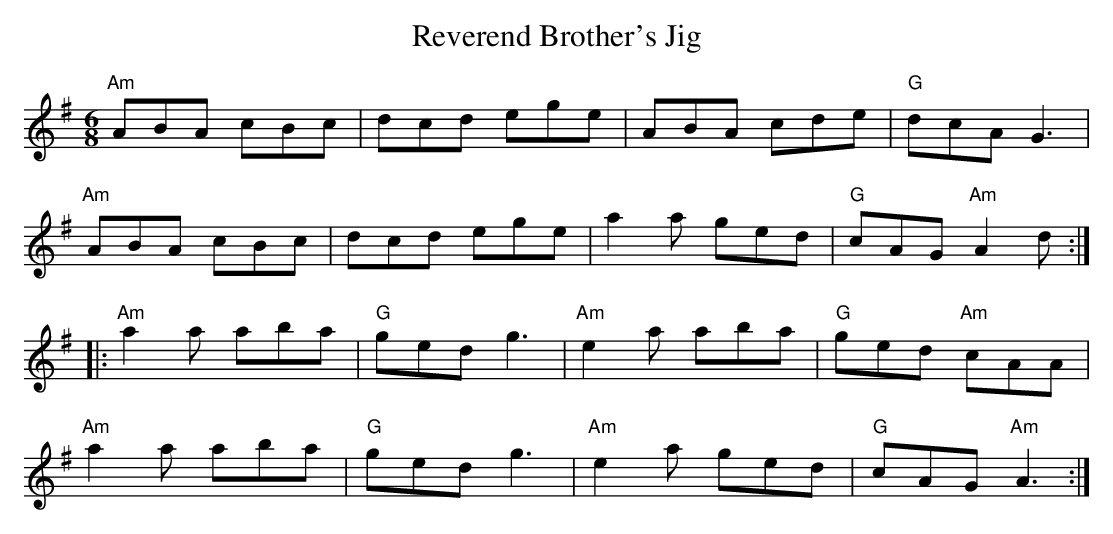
X:1
T:Reverend Brother's Jig
M:6/8
K:Ador
 "Am"ABA cBc | dcd ege | ABA cde |"G" dcA G3 |
"Am"ABA cBc | dcd ege | a2a ged |"G" cAG "Am"A2d :|
|:"Am"a2a aba | "G"ged g3 |"Am" e2a aba | "G"ged "Am"cAA |
"Am"a2a aba | "G"ged g3  | "Am"e2a ged | "G"cAG "Am"A3 :|
